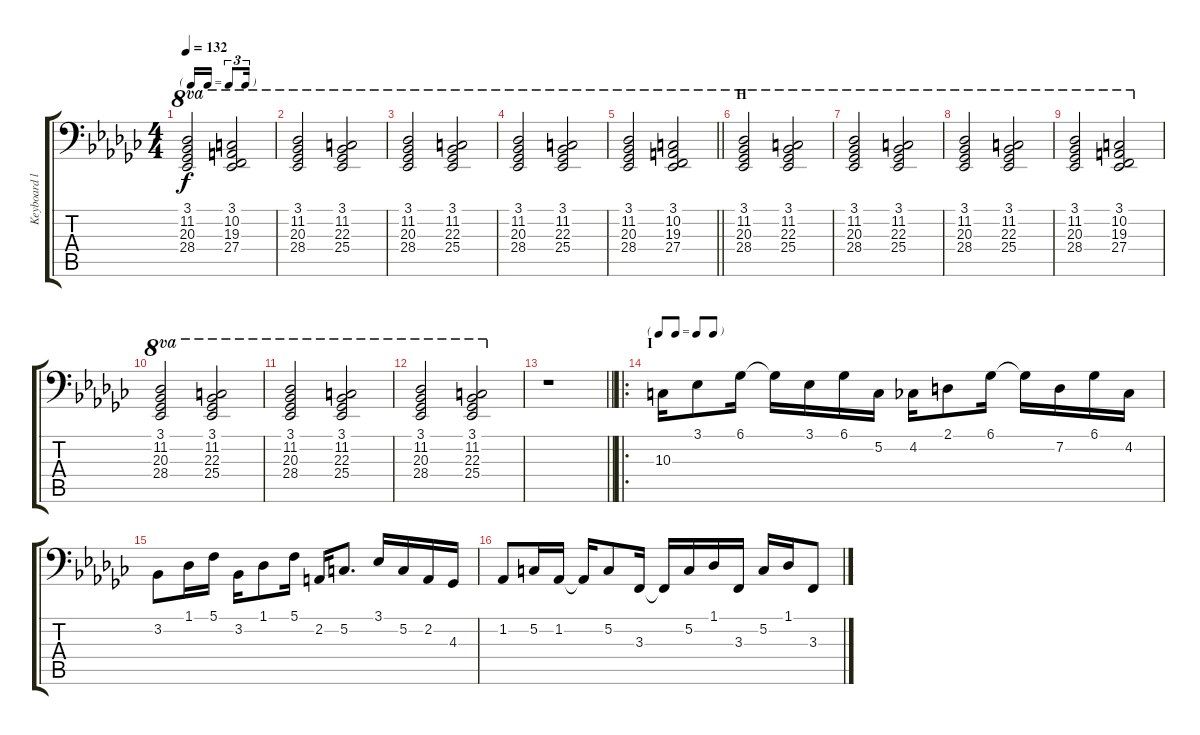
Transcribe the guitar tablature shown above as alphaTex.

\track ("Keyboard left hand" "Keyboard l") {instrument electricgrandpiano}
\staff {score tabs}
\tuning (C3 G2 D2 A1 E1 B0) {hide}
\ts (4 4)
\tf triplet16th
\tempo 132
\clef f4
\ks gb
(3.1 11.2 20.3 28.4).2{ot 8va dy f} (3.1 10.2 19.3 27.4).2{ot 8va} |
(3.1 11.2 20.3 28.4).2{ot 8va} (3.1 11.2 22.3 25.4).2{ot 8va} |
(3.1 11.2 20.3 28.4).2{ot 8va} (3.1 11.2 22.3 25.4).2{ot 8va} |
(3.1 11.2 20.3 28.4).2{ot 8va} (3.1 11.2 22.3 25.4).2{ot 8va} |
\barLineRight lightlight
(3.1 11.2 20.3 28.4).2{ot 8va} (3.1 10.2 19.3 27.4).2{ot 8va} |
\section ("" "H")
(3.1 11.2 20.3 28.4).2{ot 8va} (3.1 11.2 22.3 25.4).2{ot 8va} |
(3.1 11.2 20.3 28.4).2{ot 8va} (3.1 11.2 22.3 25.4).2{ot 8va} |
(3.1 11.2 20.3 28.4).2{ot 8va} (3.1 11.2 22.3 25.4).2{ot 8va} |
(3.1 11.2 20.3 28.4).2{ot 8va} (3.1 10.2 19.3 27.4).2{ot 8va} |
(3.1 11.2 20.3 28.4).2{ot 8va} (3.1 11.2 22.3 25.4).2{ot 8va} |
(3.1 11.2 20.3 28.4).2{ot 8va} (3.1 11.2 22.3 25.4).2{ot 8va} |
(3.1 11.2 20.3 28.4).2{ot 8va} (3.1 11.2 22.3 25.4).2{ot 8va} |
\barLineRight lightlight
r.1 |
\ro
\tf none
\section ("" "I")
10.3.16 3.1.8 6.1.16 6.1{t}.16 3.1.16 6.1.16 5.2.16 4.2.16 2.1.8 6.1.16 6.1{t}.16 7.2.16 6.1.16 4.2.16 |
3.2.8 1.1.16 5.1.16 3.2.16 1.1.8 5.1.16 2.2.16 5.2.8{d} 3.1.16 5.2.16 2.2.16 4.3.16 |
1.2.8 5.2.16 1.2.16 1.2{t}.16 5.2.8 3.3.16 3.3{t}.16 5.2.16 1.1.16 3.3.16 5.2.16 1.1.16 3.3.8
